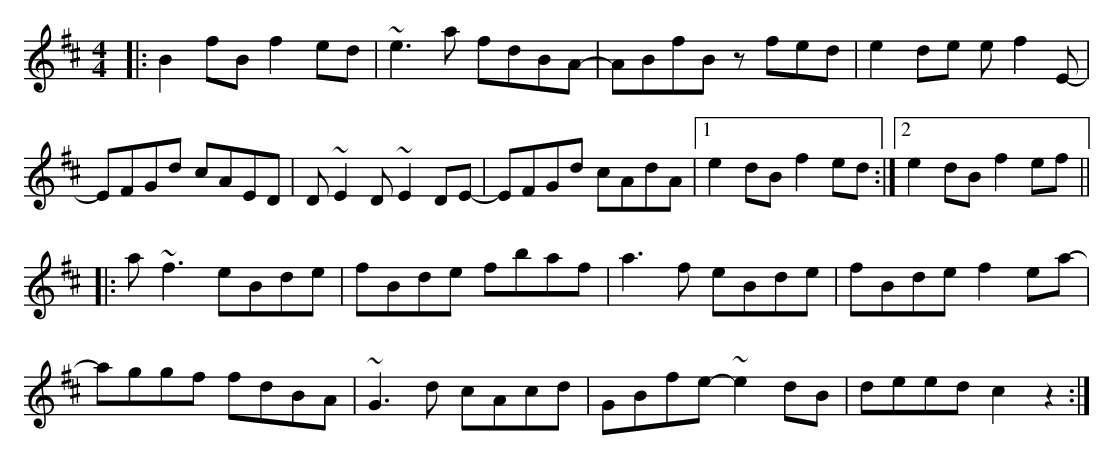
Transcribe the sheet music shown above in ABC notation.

X:1
M:4/4
K:Bmin
|:B2fB f2ed|~e3a fdBA-|ABfB zfed|e2de ef2E-|
EFGd cAED|D~E2D ~E2DE-|EFGd cAdA|1 e2dB f2ed:|2 e2dB f2ef||
|:a~f3 eBde|fBde fbaf|a3f eBde|fBde f2ea-|
aggf fdBA|~G3d cAcd|GBfe- ~e2dB|deed c2z2:|
